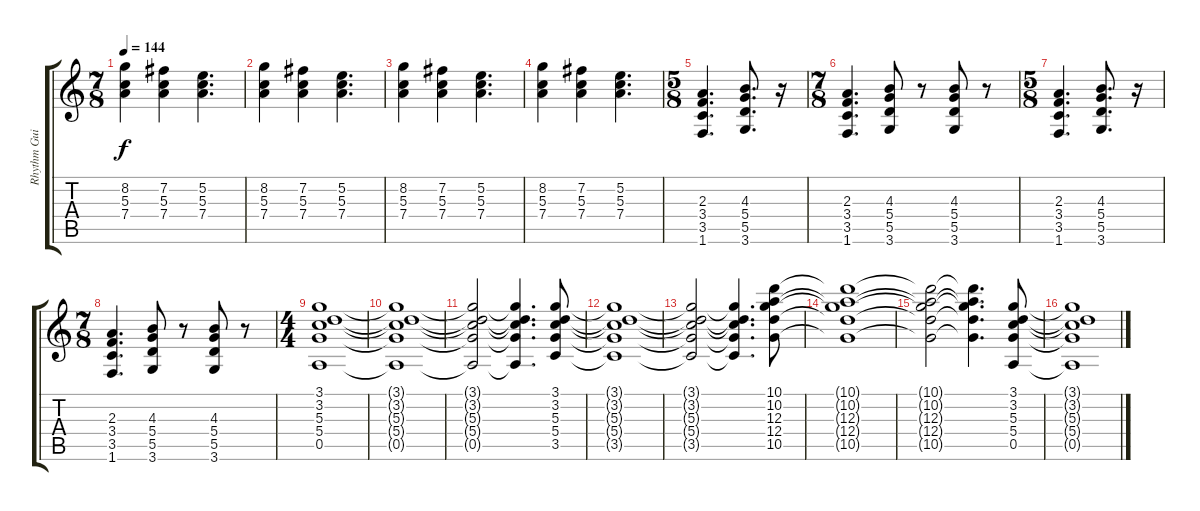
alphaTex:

\track ("Rhythm Guitar 1" "Rhythm Gui") {instrument distortionguitar}
\staff {score tabs}
\tuning (E4 B3 G3 D3 A2 E2) {hide}
\ts (7 8)
\tempo 144
\clef g2
\ks c
(8.2 5.3 7.4).4{dy f volume 14} (7.2 5.3 7.4).4 (5.2 5.3 7.4).4{d} |
(8.2 5.3 7.4).4 (7.2 5.3 7.4).4 (5.2 5.3 7.4).4{d} |
(8.2 5.3 7.4).4 (7.2 5.3 7.4).4 (5.2 5.3 7.4).4{d} |
(8.2 5.3 7.4).4 (7.2 5.3 7.4).4 (5.2 5.3 7.4).4{d} |
\ts (5 8)
(2.3 3.4 3.5 1.6).4{d} (4.3 5.4 5.5 3.6).8{d} r.16 |
\ts (7 8)
(2.3 3.4 3.5 1.6).4{d} (4.3 5.4 5.5 3.6).8 r.8 (4.3 5.4 5.5 3.6).8 r.8 |
\ts (5 8)
(2.3 3.4 3.5 1.6).4{d} (4.3 5.4 5.5 3.6).8{d} r.16 |
\ts (7 8)
(2.3 3.4 3.5 1.6).4{d} (4.3 5.4 5.5 3.6).8 r.8 (4.3 5.4 5.5 3.6).8 r.8 |
\ts (4 4)
(3.1 3.2 5.3 5.4 0.5).1{volume 14} |
(3.1{t} 3.2{t} 5.3{t} 5.4{t} 0.5{t}).1{volume 13} |
(3.1{t} 3.2{t} 5.3{t} 5.4{t} 0.5{t}).2{volume 12} (3.1{t} 3.2{t} 5.3{t} 5.4{t} 0.5{t}).4{d} (3.1 3.2 5.3 5.4 3.5).8{volume 14} |
(3.1{t} 3.2{t} 5.3{t} 5.4{t} 3.5{t}).1{volume 13} |
(3.1{t} 3.2{t} 5.3{t} 5.4{t} 3.5{t}).2{volume 12} (3.1{t} 3.2{t} 5.3{t} 5.4{t} 3.5{t}).4{d} (10.1 10.2 12.3 12.4 10.5).8{volume 14} |
(10.1{t} 10.2{t} 12.3{t} 12.4{t} 10.5{t}).1{volume 13} |
(10.1{t} 10.2{t} 12.3{t} 12.4{t} 10.5{t}).2{volume 12} (10.1{t} 10.2{t} 12.3{t} 12.4{t} 10.5{t}).4{d} (3.1 3.2 5.3 5.4 0.5).8{volume 14} |
(3.1{t} 3.2{t} 5.3{t} 5.4{t} 0.5{t}).1{volume 13}
